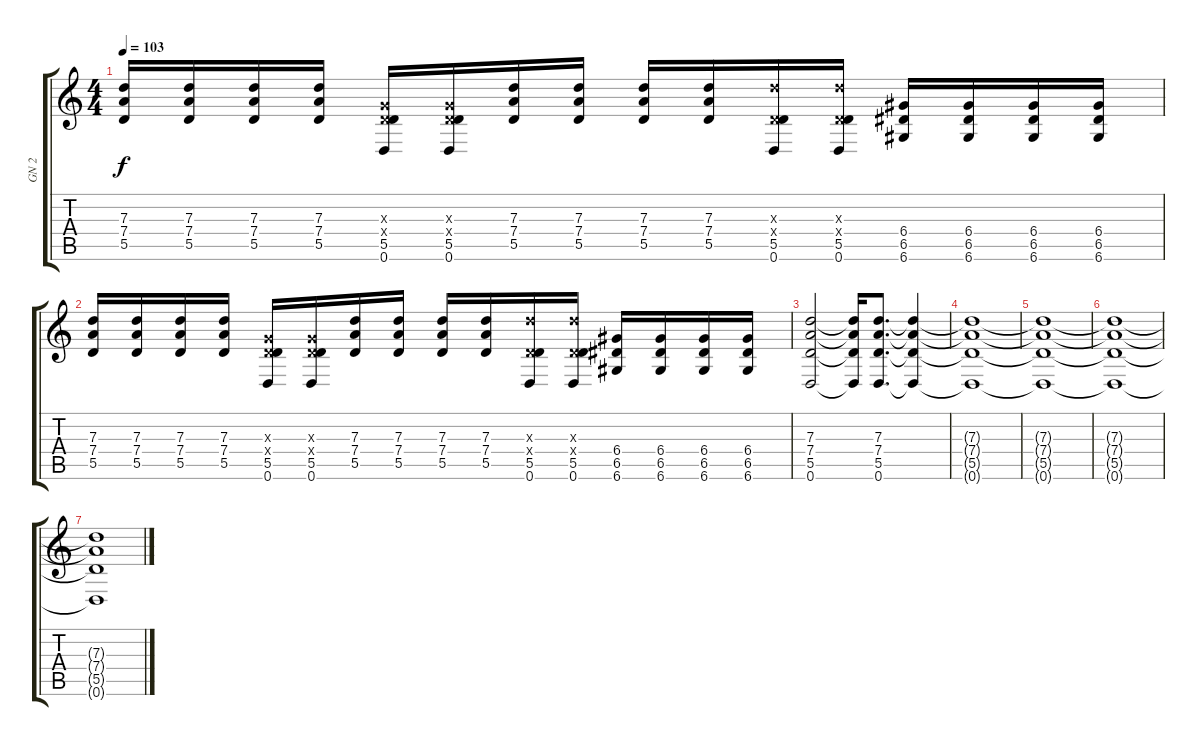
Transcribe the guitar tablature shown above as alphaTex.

\track ("GN 2" "GN 2") {instrument distortionguitar}
\staff {score tabs}
\tuning (E4 B3 G3 D3 A2 D2) {hide}
\ts (4 4)
\tempo 103
\clef g2
\ks c
(7.3 7.4 5.5).16{dy f} (7.3 7.4 5.5).16 (7.3 7.4 5.5).16 (7.3 7.4 5.5).16 (0.3{x} 0.4{x} 5.5 0.6).16 (0.3{x} 0.4{x} 5.5 0.6).16 (7.3 7.4 5.5).16 (7.3 7.4 5.5).16 (7.3 7.4 5.5).16 (7.3 7.4 5.5).16 (7.3{x} 0.4{x} 5.5 0.6).16 (7.3{x} 0.4{x} 5.5 0.6).16 (6.4 6.5 6.6).16 (6.4 6.5 6.6).16 (6.4 6.5 6.6).16 (6.4 6.5 6.6).16 |
(7.3 7.4 5.5).16 (7.3 7.4 5.5).16 (7.3 7.4 5.5).16 (7.3 7.4 5.5).16 (0.3{x} 0.4{x} 5.5 0.6).16 (0.3{x} 0.4{x} 5.5 0.6).16 (7.3 7.4 5.5).16 (7.3 7.4 5.5).16 (7.3 7.4 5.5).16 (7.3 7.4 5.5).16 (7.3{x} 0.4{x} 5.5 0.6).16 (7.3{x} 0.4{x} 5.5 0.6).16 (6.4 6.5 6.6).16 (6.4 6.5 6.6).16 (6.4 6.5 6.6).16 (6.4 6.5 6.6).16 |
(7.3 7.4 5.5 0.6).2 (7.3{t} 7.4{t} 5.5{t} 0.6{t}).16 (7.3 7.4 5.5 0.6).8{d} (7.3{t} 7.4{t} 5.5{t} 0.6{t}).4 |
(7.3{t} 7.4{t} 5.5{t} 0.6{t}).1{volume 0} |
(7.3{t} 7.4{t} 5.5{t} 0.6{t}).1 |
(7.3{t} 7.4{t} 5.5{t} 0.6{t}).1 |
(7.3{t} 7.4{t} 5.5{t} 0.6{t}).1
